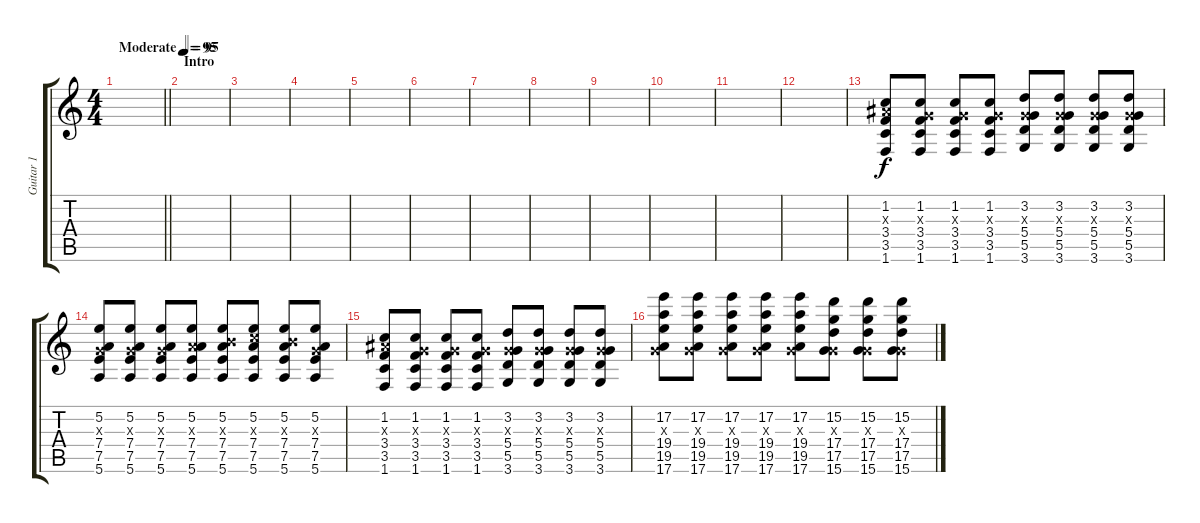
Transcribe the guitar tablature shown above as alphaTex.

\track ("Guitar 1" "Guitar 1") {instrument electricguitarclean}
\staff {score tabs}
\tuning (E4 B3 G3 D3 A2 E2) {hide}
\ts (4 4)
\tempo (95 "Moderate")
\clef g2
\barLineRight lightlight
\ks c
|
\section ("" "Intro")
\tempo 95
|
|
|
|
|
|
|
|
|
|
|
(1.2 3.3{x} 3.4 3.5 1.6).8 (1.2 0.3{x} 3.4 3.5 1.6).8 (1.2 0.3{x} 3.4 3.5 1.6).8 (1.2 0.3{x} 3.4 3.5 1.6).8 (3.2 0.3{x} 5.4 5.5 3.6).8 (3.2 0.3{x} 5.4 5.5 3.6).8 (3.2 0.3{x} 5.4 5.5 3.6).8 (3.2 0.3{x} 5.4 5.5 3.6).8 |
(5.2 0.3{x} 7.4 7.5 5.6).8 (5.2 0.3{x} 7.4 7.5 5.6).8 (5.2 0.3{x} 7.4 7.5 5.6).8 (5.2 2.3{x} 7.4 7.5 5.6).8 (5.2 4.3{x} 7.4 7.5 5.6).8 (5.2 5.3{x} 7.4 7.5 5.6).8 (5.2 4.3{x} 7.4 7.5 5.6).8 (5.2 0.3{x} 7.4 7.5 5.6).8 |
(1.2 3.3{x} 3.4 3.5 1.6).8 (1.2 0.3{x} 3.4 3.5 1.6).8 (1.2 0.3{x} 3.4 3.5 1.6).8 (1.2 0.3{x} 3.4 3.5 1.6).8 (3.2 0.3{x} 5.4 5.5 3.6).8 (3.2 0.3{x} 5.4 5.5 3.6).8 (3.2 0.3{x} 5.4 5.5 3.6).8 (3.2 0.3{x} 5.4 5.5 3.6).8 |
(17.2 0.3{x} 19.4 19.5 17.6).8 (17.2 0.3{x} 19.4 19.5 17.6).8 (17.2 0.3{x} 19.4 19.5 17.6).8 (17.2 0.3{x} 19.4 19.5 17.6).8 (17.2 0.3{x} 19.4 19.5 17.6).8 (15.2 0.3{x} 17.4 17.5 15.6).8 (15.2 0.3{x} 17.4 17.5 15.6).8 (15.2 0.3{x} 17.4 17.5 15.6).8
